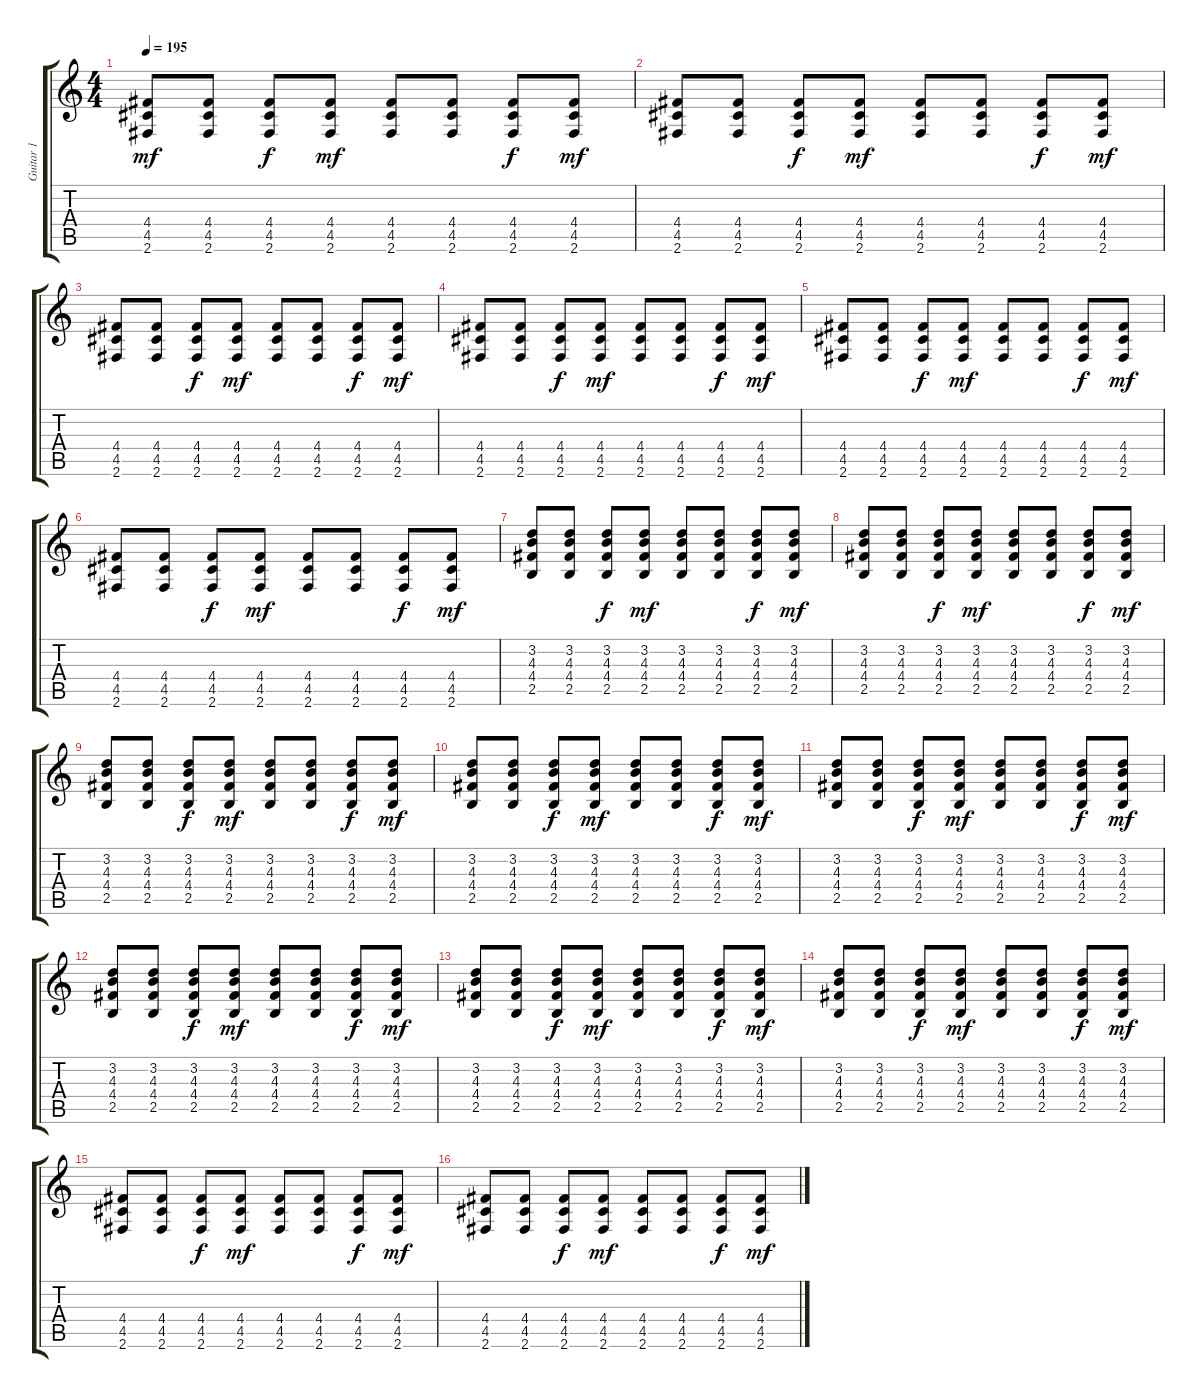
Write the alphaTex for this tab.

\track ("Guitar 1" "Guitar 1") {instrument acousticguitarsteel}
\staff {score tabs}
\tuning (E4 B3 G3 D3 A2 E2) {hide}
\ts (4 4)
\tempo 195
\clef g2
\ks c
(4.4 4.5 2.6).8{dy mf} (4.4 4.5 2.6).8 (4.4 4.5 2.6).8{dy f} (4.4 4.5 2.6).8{dy mf} (4.4 4.5 2.6).8 (4.4 4.5 2.6).8 (4.4 4.5 2.6).8{dy f} (4.4 4.5 2.6).8{dy mf} |
(4.4 4.5 2.6).8 (4.4 4.5 2.6).8 (4.4 4.5 2.6).8{dy f} (4.4 4.5 2.6).8{dy mf} (4.4 4.5 2.6).8 (4.4 4.5 2.6).8 (4.4 4.5 2.6).8{dy f} (4.4 4.5 2.6).8{dy mf} |
(4.4 4.5 2.6).8 (4.4 4.5 2.6).8 (4.4 4.5 2.6).8{dy f} (4.4 4.5 2.6).8{dy mf} (4.4 4.5 2.6).8 (4.4 4.5 2.6).8 (4.4 4.5 2.6).8{dy f} (4.4 4.5 2.6).8{dy mf} |
(4.4 4.5 2.6).8 (4.4 4.5 2.6).8 (4.4 4.5 2.6).8{dy f} (4.4 4.5 2.6).8{dy mf} (4.4 4.5 2.6).8 (4.4 4.5 2.6).8 (4.4 4.5 2.6).8{dy f} (4.4 4.5 2.6).8{dy mf} |
(4.4 4.5 2.6).8 (4.4 4.5 2.6).8 (4.4 4.5 2.6).8{dy f} (4.4 4.5 2.6).8{dy mf} (4.4 4.5 2.6).8 (4.4 4.5 2.6).8 (4.4 4.5 2.6).8{dy f} (4.4 4.5 2.6).8{dy mf} |
(4.4 4.5 2.6).8 (4.4 4.5 2.6).8 (4.4 4.5 2.6).8{dy f} (4.4 4.5 2.6).8{dy mf} (4.4 4.5 2.6).8 (4.4 4.5 2.6).8 (4.4 4.5 2.6).8{dy f} (4.4 4.5 2.6).8{dy mf} |
(3.2 4.3 4.4 2.5).8 (3.2 4.3 4.4 2.5).8 (3.2 4.3 4.4 2.5).8{dy f} (3.2 4.3 4.4 2.5).8{dy mf} (3.2 4.3 4.4 2.5).8 (3.2 4.3 4.4 2.5).8 (3.2 4.3 4.4 2.5).8{dy f} (3.2 4.3 4.4 2.5).8{dy mf} |
(3.2 4.3 4.4 2.5).8 (3.2 4.3 4.4 2.5).8 (3.2 4.3 4.4 2.5).8{dy f} (3.2 4.3 4.4 2.5).8{dy mf} (3.2 4.3 4.4 2.5).8 (3.2 4.3 4.4 2.5).8 (3.2 4.3 4.4 2.5).8{dy f} (3.2 4.3 4.4 2.5).8{dy mf} |
(3.2 4.3 4.4 2.5).8 (3.2 4.3 4.4 2.5).8 (3.2 4.3 4.4 2.5).8{dy f} (3.2 4.3 4.4 2.5).8{dy mf} (3.2 4.3 4.4 2.5).8 (3.2 4.3 4.4 2.5).8 (3.2 4.3 4.4 2.5).8{dy f} (3.2 4.3 4.4 2.5).8{dy mf} |
(3.2 4.3 4.4 2.5).8 (3.2 4.3 4.4 2.5).8 (3.2 4.3 4.4 2.5).8{dy f} (3.2 4.3 4.4 2.5).8{dy mf} (3.2 4.3 4.4 2.5).8 (3.2 4.3 4.4 2.5).8 (3.2 4.3 4.4 2.5).8{dy f} (3.2 4.3 4.4 2.5).8{dy mf} |
(3.2 4.3 4.4 2.5).8 (3.2 4.3 4.4 2.5).8 (3.2 4.3 4.4 2.5).8{dy f} (3.2 4.3 4.4 2.5).8{dy mf} (3.2 4.3 4.4 2.5).8 (3.2 4.3 4.4 2.5).8 (3.2 4.3 4.4 2.5).8{dy f} (3.2 4.3 4.4 2.5).8{dy mf} |
(3.2 4.3 4.4 2.5).8 (3.2 4.3 4.4 2.5).8 (3.2 4.3 4.4 2.5).8{dy f} (3.2 4.3 4.4 2.5).8{dy mf} (3.2 4.3 4.4 2.5).8 (3.2 4.3 4.4 2.5).8 (3.2 4.3 4.4 2.5).8{dy f} (3.2 4.3 4.4 2.5).8{dy mf} |
(3.2 4.3 4.4 2.5).8 (3.2 4.3 4.4 2.5).8 (3.2 4.3 4.4 2.5).8{dy f} (3.2 4.3 4.4 2.5).8{dy mf} (3.2 4.3 4.4 2.5).8 (3.2 4.3 4.4 2.5).8 (3.2 4.3 4.4 2.5).8{dy f} (3.2 4.3 4.4 2.5).8{dy mf} |
(3.2 4.3 4.4 2.5).8 (3.2 4.3 4.4 2.5).8 (3.2 4.3 4.4 2.5).8{dy f} (3.2 4.3 4.4 2.5).8{dy mf} (3.2 4.3 4.4 2.5).8 (3.2 4.3 4.4 2.5).8 (3.2 4.3 4.4 2.5).8{dy f} (3.2 4.3 4.4 2.5).8{dy mf} |
(4.4 4.5 2.6).8 (4.4 4.5 2.6).8 (4.4 4.5 2.6).8{dy f} (4.4 4.5 2.6).8{dy mf} (4.4 4.5 2.6).8 (4.4 4.5 2.6).8 (4.4 4.5 2.6).8{dy f} (4.4 4.5 2.6).8{dy mf} |
(4.4 4.5 2.6).8 (4.4 4.5 2.6).8 (4.4 4.5 2.6).8{dy f} (4.4 4.5 2.6).8{dy mf} (4.4 4.5 2.6).8 (4.4 4.5 2.6).8 (4.4 4.5 2.6).8{dy f} (4.4 4.5 2.6).8{dy mf}
